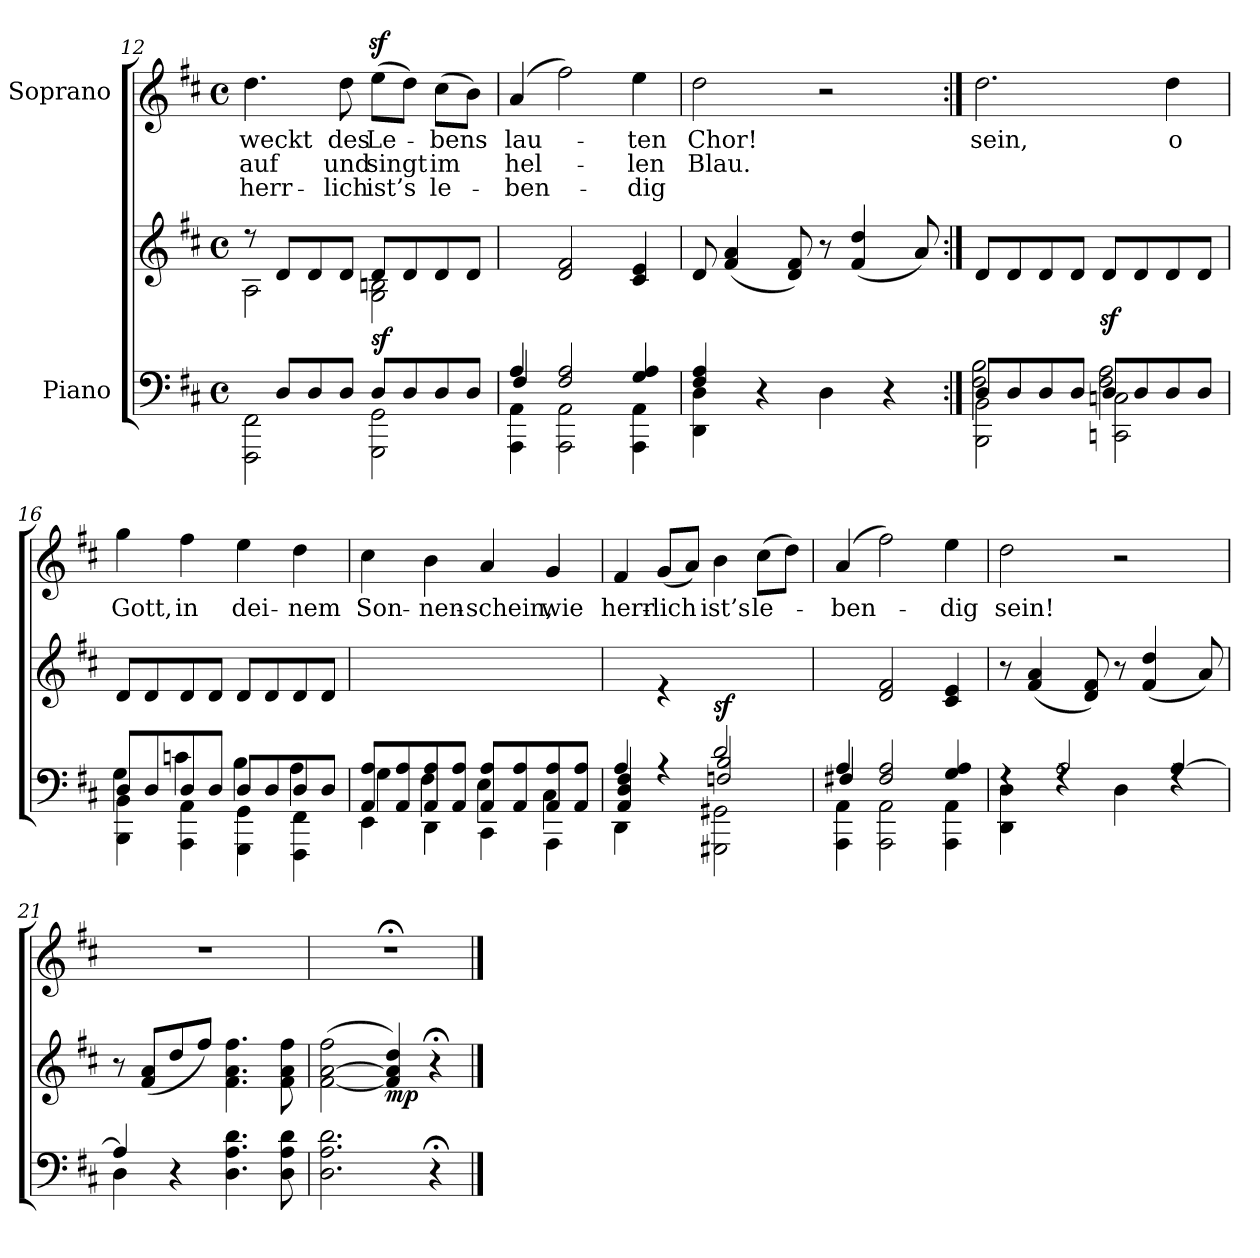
**kern	**kern	**dynam	**kern	**text	**text	**text
*part2	*part2	*part2	*part1	*part1	*part1	*part1
*staff3	*staff2	*staff2/3	*staff1	*staff1	*staff1	*staff1
*I"Piano	*	*	*I"Soprano	*	*	*
!!LO:LB:g=z
*clefF4	*clefG2	*	*clefG2	*	*	*
*k[f#c#]	*k[f#c#]	*	*k[f#c#]	*	*	*
*M4/4	*M4/4	*	*M4/4	*	*	*
*met(c)	*met(c)	*	*met(c)	*	*	*
=12	=12	=12	=12	=12	=12	=12
*^	*^	*	*	*	*	*
!	!	!	!	!	!	!LO:LY:b	!LO:LY:b	!LO:LY:b
8rGGyy	2FFF#\ 2FF#\	8r	2A\	.	4.dd\	weckt	auf	herr-
8D/L	.	8d/L	.	.	.	.	.	.
8D/	.	8d/	.	.	.	.	.	.
!	!	!	!	!	!	!LO:LY:b	!LO:LY:b	!LO:LY:b
8D/J	.	8d/J	.	.	8dd\	des	und	-lich
!	!	!	!	!LO:DY:b	!	!LO:LY:b	!LO:LY:b	!LO:LY:b
8D/L	2GGG\ 2GG\	8d/L	2G\ 2Bn\	sf	(>8eez>\L	Le-	singt	ist’s
8D/	.	8d/	.	.	8dd\J)	.	.	.
!	!	!	!	!	!	!LO:LY:b	!LO:LY:b	!LO:LY:b
8D/	.	8d/	.	.	(>8cc#\L	-bens	im	le-
8D/J	.	8d/J	.	.	8b\J)	.	.	.
*	*	*v	*v	*	*	*	*	*
=13	=13	=13	=13	=13	=13	=13	=13
*	*^	*	*	*	*	*	*
!	!	!	!	!	!	!LO:LY:b	!LO:LY:b	!LO:LY:b
4A/	4F#/	4AAA\ 4AA\	4ryy	.	(>4a/	lau-	hel-	-ben-
2.ryy	2F#/ 2A/	2AAA\ 2AA\	2d/ 2f#/	.	2ff#\)	.	.	.
!	!	!	!	!	!	!LO:LY:b	!LO:LY:b	!LO:LY:b
.	4G/ 4A/	4AAA\ 4AA\	4c#/ 4e/	.	4ee\	-ten	-len	-dig
=14	=14	=14	=14	=14	=14	=14	=14	=14
!	!	!	!	!	!	!LO:LY:b	!LO:LY:b	!
*	*v	*v	*	*	*	*	*	*
4F#/ 4A/	4DD\ 4D\	8d/	.	2dd\	Chor!	Blau.	.
.	.	(<4f#/ 4a/	.	.	.	.	.
4r	2.ryy	.	.	.	.	.	.
.	.	8d/ 8f#/)	.	.	.	.	.
4D\	.	8r	.	2r	.	.	.
.	.	(<4f#/ 4dd/	.	.	.	.	.
4r	.	.	.	.	.	.	.
.	.	8a/)	.	.	.	.	.
*v	*v	*	*	*	*	*	*
=15:|!	=15:|!	=15:|!	=15:|!	=15:|!	=15:|!	=15:|!
*	*	*	*MM126	*	*	*
*^	*	*	*	*	*	*
*	*^	*	*	*	*	*	*
!	!	!	!	!	!	!LO:LY:b	!	!
8D/L	2BBB\ 2BB\	2F#\ 2B\	8d/L	.	2.dd\	sein,	.	.
8D/	.	.	8d/	.	.	.	.	.
8D/	.	.	8d/	.	.	.	.	.
8D/J	.	.	8d/J	.	.	.	.	.
8D/L	2CCn\ 2Cn\	2F#\ 2A\	8dz</L	.	.	.	.	.
8D/	.	.	8d/	.	.	.	.	.
!	!	!	!	!	!	!LO:LY:b	!	!
8D/	.	.	8d/	.	4dd\	o	.	.
8D/J	.	.	8d/J	.	.	.	.	.
=16	=16	=16	=16	=16	=16	=16	=16	=16
!	!	!	!	!	!	!LO:LY:b	!	!
8D/L	4BBB\ 4BB\	4G\	8d/L	.	4gg\	Gott,	.	.
8D/	.	.	8d/	.	.	.	.	.
!	!	!	!	!	!	!LO:LY:b	!	!
8D/	4AAA\ 4AA\	4cn\	8d/	.	4ff#\	in	.	.
8D/J	.	.	8d/J	.	.	.	.	.
!	!	!	!	!	!	!LO:LY:b	!	!
8D/L	4GGG\ 4GG\	4B\	8d/L	.	4ee\	dei-	.	.
8D/	.	.	8d/	.	.	.	.	.
!	!	!	!	!	!	!LO:LY:b	!	!
8D/	4FFF#\ 4FF#\	4A\	8d/	.	4dd\	-nem	.	.
8D/J	.	.	8d/J	.	.	.	.	.
!!LO:LB:g=z
=17	=17	=17	=17	=17	=17	=17	=17	=17
!	!	!	!	!	!	!LO:LY:b	!	!
8AA/ 8A/L	4EE\	4G\	1ryy	.	4cc#\	Son-	.	.
8AA/ 8A/	.	.	.	.	.	.	.	.
!	!	!	!	!	!	!LO:LY:b	!	!
8AA/ 8A/	4DD\	4F#\	.	.	4b\	-nen-	.	.
8AA/ 8A/J	.	.	.	.	.	.	.	.
!	!	!	!	!	!	!LO:LY:b	!	!
8AA/ 8A/L	4CC#\	4E\	.	.	4a/	-schein,	.	.
8AA/ 8A/	.	.	.	.	.	.	.	.
*	*	*	*	*	*MM120	*	*	*
!	!	!	!	!	!	!LO:LY:b	!	!
8AA/ 8A/	4AAA\	4C#\	.	.	4g/	wie	.	.
8AA/ 8A/J	.	.	.	.	.	.	.	.
=18	=18	=18	=18	=18	=18	=18	=18	=18
!	!	!	!	!	!	!LO:LY:b	!	!
4A/	4AA/ 4D/ 4F#/	4DD\	4ryy	.	4f#/	herr-	.	.
!	!	!	!	!	!	!LO:LY:b	!	!
4ryy	4rA	4ryy	4re	.	(<8g/L	-lich	.	.
.	.	.	.	.	8a/J)	.	.	.
!	!	!	!	!LO:DY:b	!	!LO:LY:b	!	!
2d/	2Fn/ 2B/	2GGG#X\ 2GG#X\	2ryy	sf	4b\	ist’s	.	.
*	*	*	*	*	*MM114	*	*	*
!	!	!	!	!	!	!LO:LY:b	!	!
.	.	.	.	.	(>8cc#\L	le-	.	.
.	.	.	.	.	8dd\J)	.	.	.
=19	=19	=19	=19	=19	=19	=19	=19	=19
!	!	!	!	!	!	!LO:LY:b	!	!
4A/	4F#X/	4AAA\ 4AA\	4ryy	.	(>4a/	-ben-	.	.
*	*	*	*	*	*MM108	*	*	*
2.ryy	2F#/ 2A/	2AAA\ 2AA\	2d/ 2f#/	.	2ff#\)	.	.	.
!	!	!	!	!	!	!LO:LY:b	!	!
.	4G/ 4A/	4AAA\ 4AA\	4c#/ 4e/	.	4ee\	-dig	.	.
*v	*v	*v	*	*	*	*	*	*
=20	=20	=20	=20	=20	=20	=20
*	*	*	*MM126	*	*	*
*^	*	*	*	*	*	*
*	*^	*	*	*	*	*	*
!	!	!	!	!	!	!LO:LY:b	!	!
*	*v	*v	*	*	*^	*	*	*
4rF	4DD\ 4D\	8r	.	2dd\	2ryy	sein!	.	.
.	.	(<4f#/ 4a/	.	.	.	.	.	.
2A/	4rF	.	.	.	.	.	.	.
.	.	8d/ 8f#/)	.	.	.	.	.	.
.	4D\	8r	.	2r	2ryy	.	.	.
.	.	(<4f#/ 4dd/	.	.	.	.	.	.
[4A/	4rF	.	.	.	.	.	.	.
.	.	8a/)	.	.	.	.	.	.
*	*	*	*	*v	*v	*	*	*
=21	=21	=21	=21	=21	=21	=21	=21
4A/]	4D\	8r	.	1r	.	.	.
.	.	(>8f#/ 8a/L	.	.	.	.	.
4r	2.ryy	8dd/	.	.	.	.	.
.	.	8ff#/J)	.	.	.	.	.
4.D\ 4.A\ 4.d\	.	4.f#\ 4.a\ 4.ff#\	.	.	.	.	.
8D\ 8A\ 8d\	.	8f#\ 8a\ 8ff#\	.	.	.	.	.
*v	*v	*	*	*	*	*	*
=22	=22	=22	=22	=22	=22	=22
2.D\ 2.A\ 2.d\	(>[2f#\ [2a\ 2ff#\	.	1r;<	.	.	.
!	!	!LO:DY:b	!	!	!	!
.	4f#/] 4a/] 4dd/)	mp	.	.	.	.
4r;<	4r;<	.	.	.	.	.
==	==	==	==	==	==	==
*-	*-	*-	*-	*-	*-	*-
